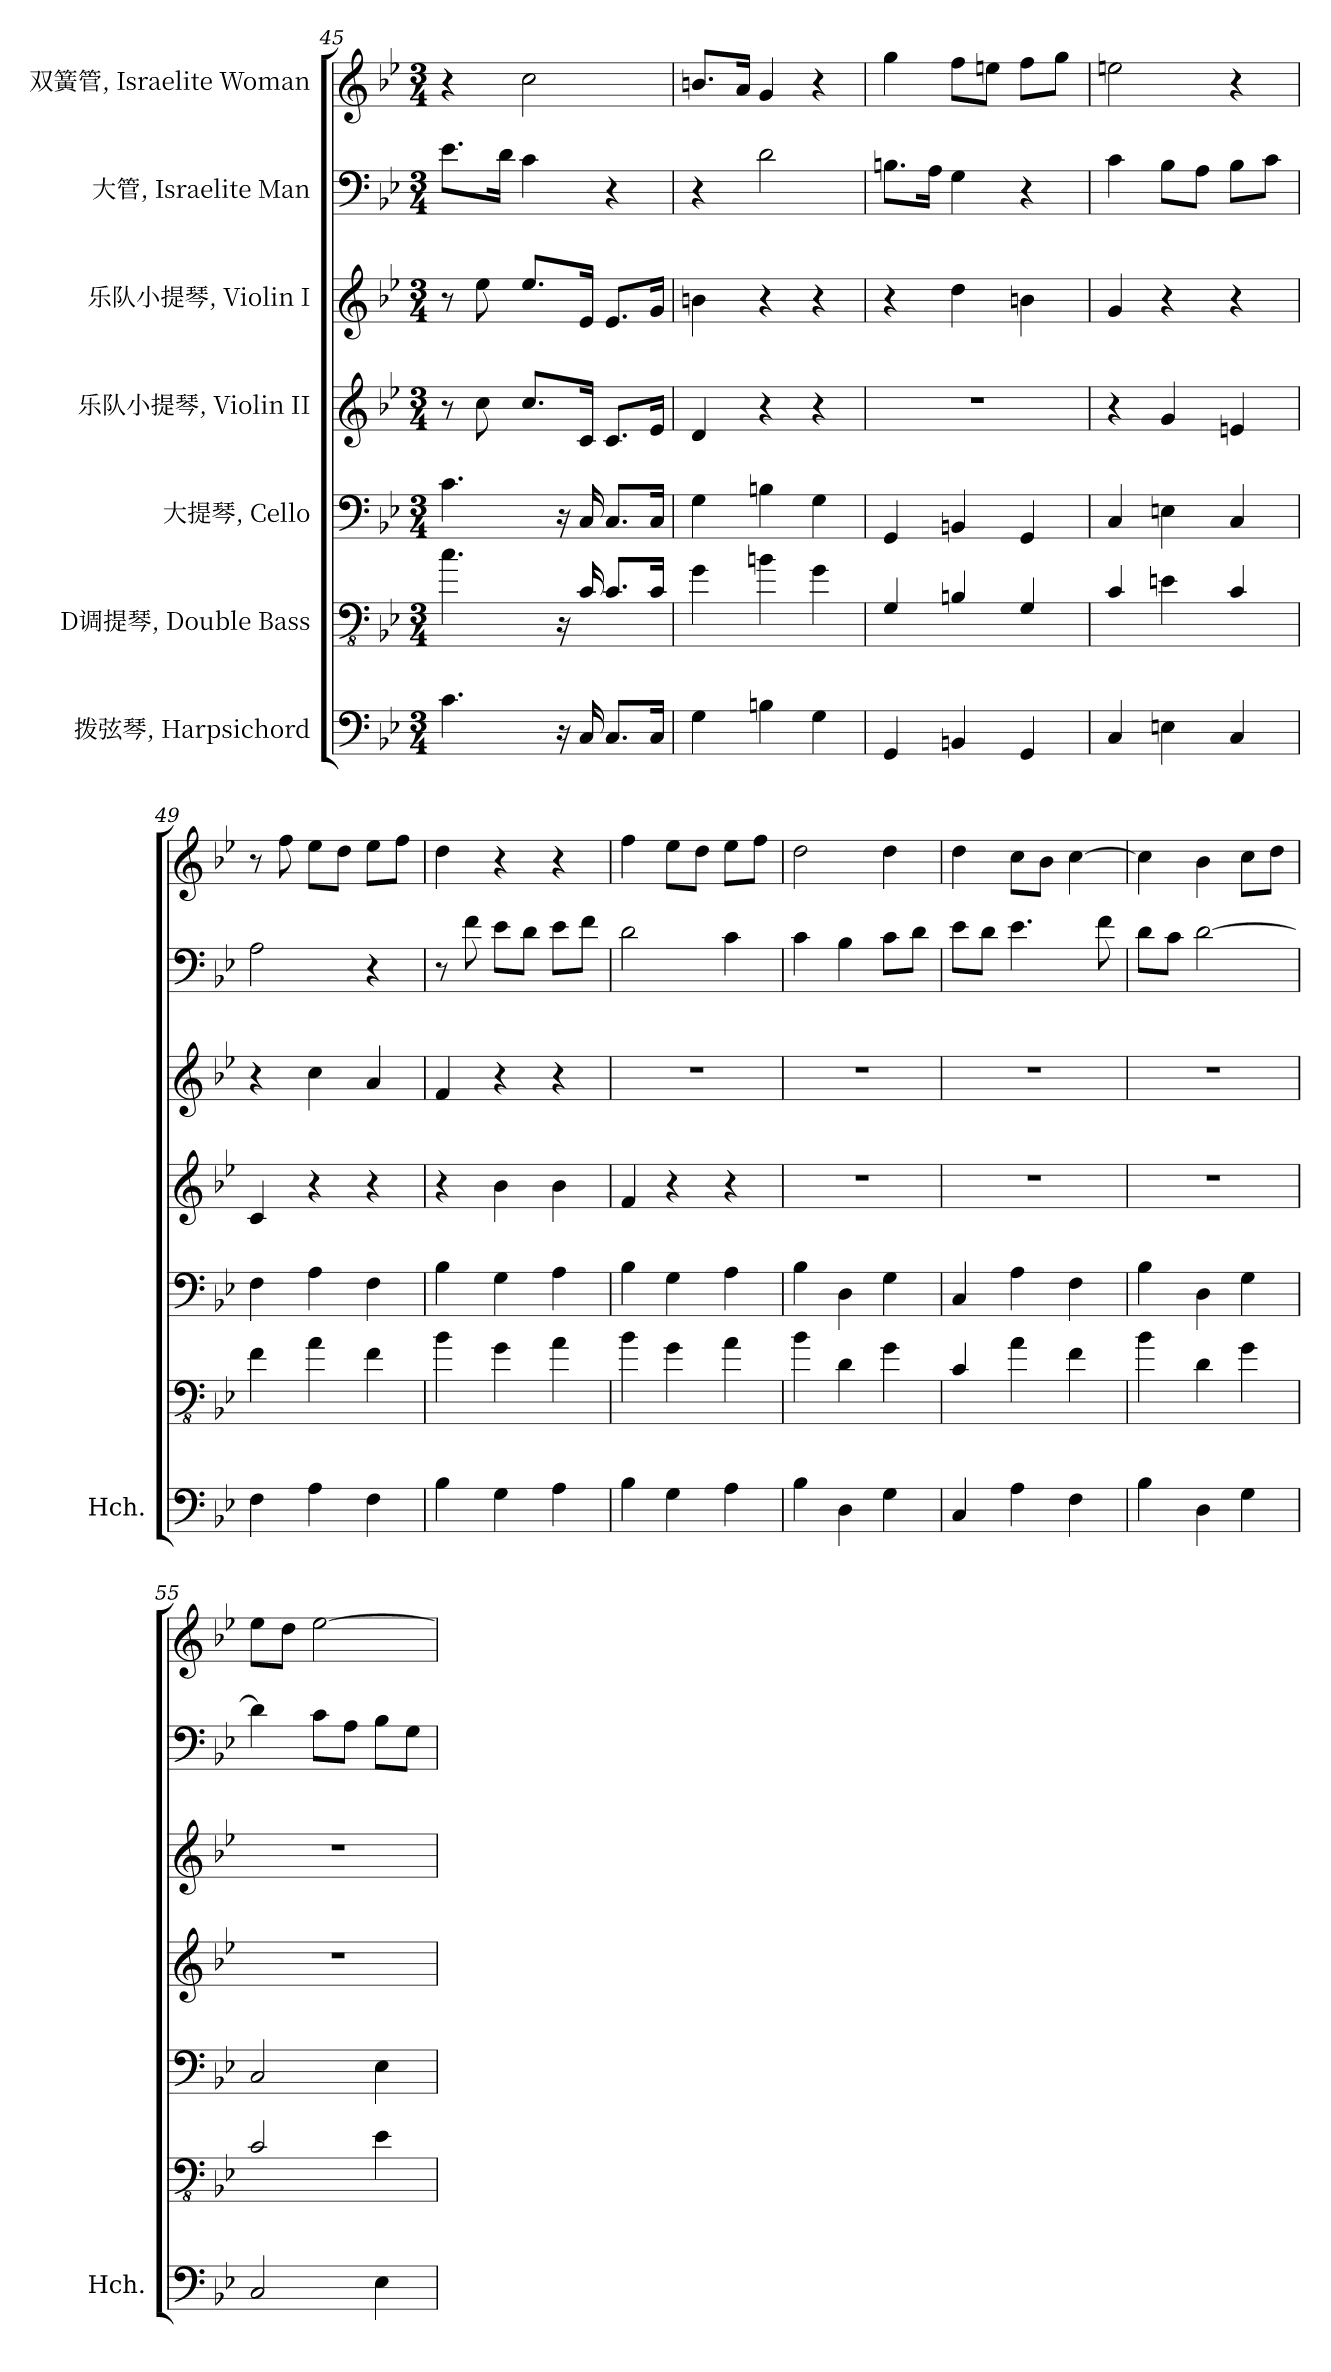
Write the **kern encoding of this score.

**kern	**kern	**kern	**kern	**kern	**kern	**kern
*part7	*part6	*part5	*part4	*part3	*part2	*part1
*staff7	*staff6	*staff5	*staff4	*staff3	*staff2	*staff1
*I"拨弦琴, Harpsichord	*I"D调提琴, Double Bass	*I"大提琴, Cello	*I"乐队小提琴, Violin II	*I"乐队小提琴, Violin I	*I"大管, Israelite Man	*I"双簧管, Israelite Woman
*I'Hch.	*	*	*	*	*	*
*clefF4	*clefFv4	*clefF4	*clefG2	*clefG2	*clefF4	*clefG2
*	*ITrd7c12	*	*	*	*	*
*k[b-e-]	*k[b-e-]	*k[b-e-]	*k[b-e-]	*k[b-e-]	*k[b-e-]	*k[b-e-]
*M3/4	*M3/4	*M3/4	*M3/4	*M3/4	*M3/4	*M3/4
=45	=45	=45	=45	=45	=45	=45
4.c\	4.C\	4.c\	8r	8r	8.e-\L	4r
.	.	.	8cc\	8ee-\	.	.
.	.	.	.	.	16d\Jk	.
.	.	.	8.cc/L	8.ee-/L	4c\	2cc\
16r	16r	16r	.	.	.	.
16C/	16CC/	16C/	16c/Jk	16e-/Jk	.	.
8.C/L	8.CC/L	8.C/L	8.c/L	8.e-/L	4r	.
16C/Jk	16CC/Jk	16C/Jk	16e-/Jk	16g/Jk	.	.
=46	=46	=46	=46	=46	=46	=46
4G\	4GG\	4G\	4d/	4bn\	4r	8.bn/L
.	.	.	.	.	.	16a/Jk
4Bn\	4BBn\	4Bn\	4r	4r	2d\	4g/
4G\	4GG\	4G\	4r	4r	.	4r
=47	=47	=47	=47	=47	=47	=47
4GG/	4GGG/	4GG/	2.r	4r	8.Bn\L	4gg\
.	.	.	.	.	16A\Jk	.
4BBn/	4BBBn/	4BBn/	.	4dd\	4G\	8ff\L
.	.	.	.	.	.	8een\J
4GG/	4GGG/	4GG/	.	4bn\	4r	8ff\L
.	.	.	.	.	.	8gg\J
!!LO:PB:g=z
=48	=48	=48	=48	=48	=48	=48
4C/	4CC/	4C/	4r	4g/	4c\	2een\
4En\	4EEn\	4En\	4g/	4r	8B-\L	.
.	.	.	.	.	8A\J	.
4C/	4CC/	4C/	4en/	4r	8B-\L	4r
.	.	.	.	.	8c\J	.
=49	=49	=49	=49	=49	=49	=49
4F\	4FF\	4F\	4c/	4r	2A\	8r
.	.	.	.	.	.	8ff\
4A\	4AA\	4A\	4r	4cc\	.	8ee-\L
.	.	.	.	.	.	8dd\J
4F\	4FF\	4F\	4r	4a/	4r	8ee-\L
.	.	.	.	.	.	8ff\J
=50	=50	=50	=50	=50	=50	=50
4B-\	4BB-\	4B-\	4r	4f/	8r	4dd\
.	.	.	.	.	8f\	.
4G\	4GG\	4G\	4b-\	4r	8e-\L	4r
.	.	.	.	.	8d\J	.
4A\	4AA\	4A\	4b-\	4r	8e-\L	4r
.	.	.	.	.	8f\J	.
=51	=51	=51	=51	=51	=51	=51
4B-\	4BB-\	4B-\	4f/	2.r	2d\	4ff\
4G\	4GG\	4G\	4r	.	.	8ee-\L
.	.	.	.	.	.	8dd\J
4A\	4AA\	4A\	4r	.	4c\	8ee-\L
.	.	.	.	.	.	8ff\J
=52	=52	=52	=52	=52	=52	=52
4B-\	4BB-\	4B-\	2.r	2.r	4c\	2dd\
4D\	4DD\	4D\	.	.	4B-\	.
4G\	4GG\	4G\	.	.	8c\L	4dd\
.	.	.	.	.	8d\J	.
=53	=53	=53	=53	=53	=53	=53
4C/	4CC/	4C/	2.r	2.r	8e-\L	4dd\
.	.	.	.	.	8d\J	.
4A\	4AA\	4A\	.	.	4.e-\	8cc\L
.	.	.	.	.	.	8b-\J
4F\	4FF\	4F\	.	.	.	[4cc\
.	.	.	.	.	8f\	.
!!LO:PB:g=z
=54	=54	=54	=54	=54	=54	=54
4B-\	4BB-\	4B-\	2.r	2.r	8d\L	4cc\]
.	.	.	.	.	8c\J	.
4D\	4DD\	4D\	.	.	[2d\	4b-\
4G\	4GG\	4G\	.	.	.	8cc\L
.	.	.	.	.	.	8dd\J
=55	=55	=55	=55	=55	=55	=55
2C/	2CC/	2C/	2.r	2.r	4d\]	8ee-\L
.	.	.	.	.	.	8dd\J
.	.	.	.	.	8c\L	[2ee-\
.	.	.	.	.	8A\J	.
4E-\	4EE-\	4E-\	.	.	8B-\L	.
.	.	.	.	.	8G\J	.
=	=	=	=	=	=	=
*-	*-	*-	*-	*-	*-	*-
